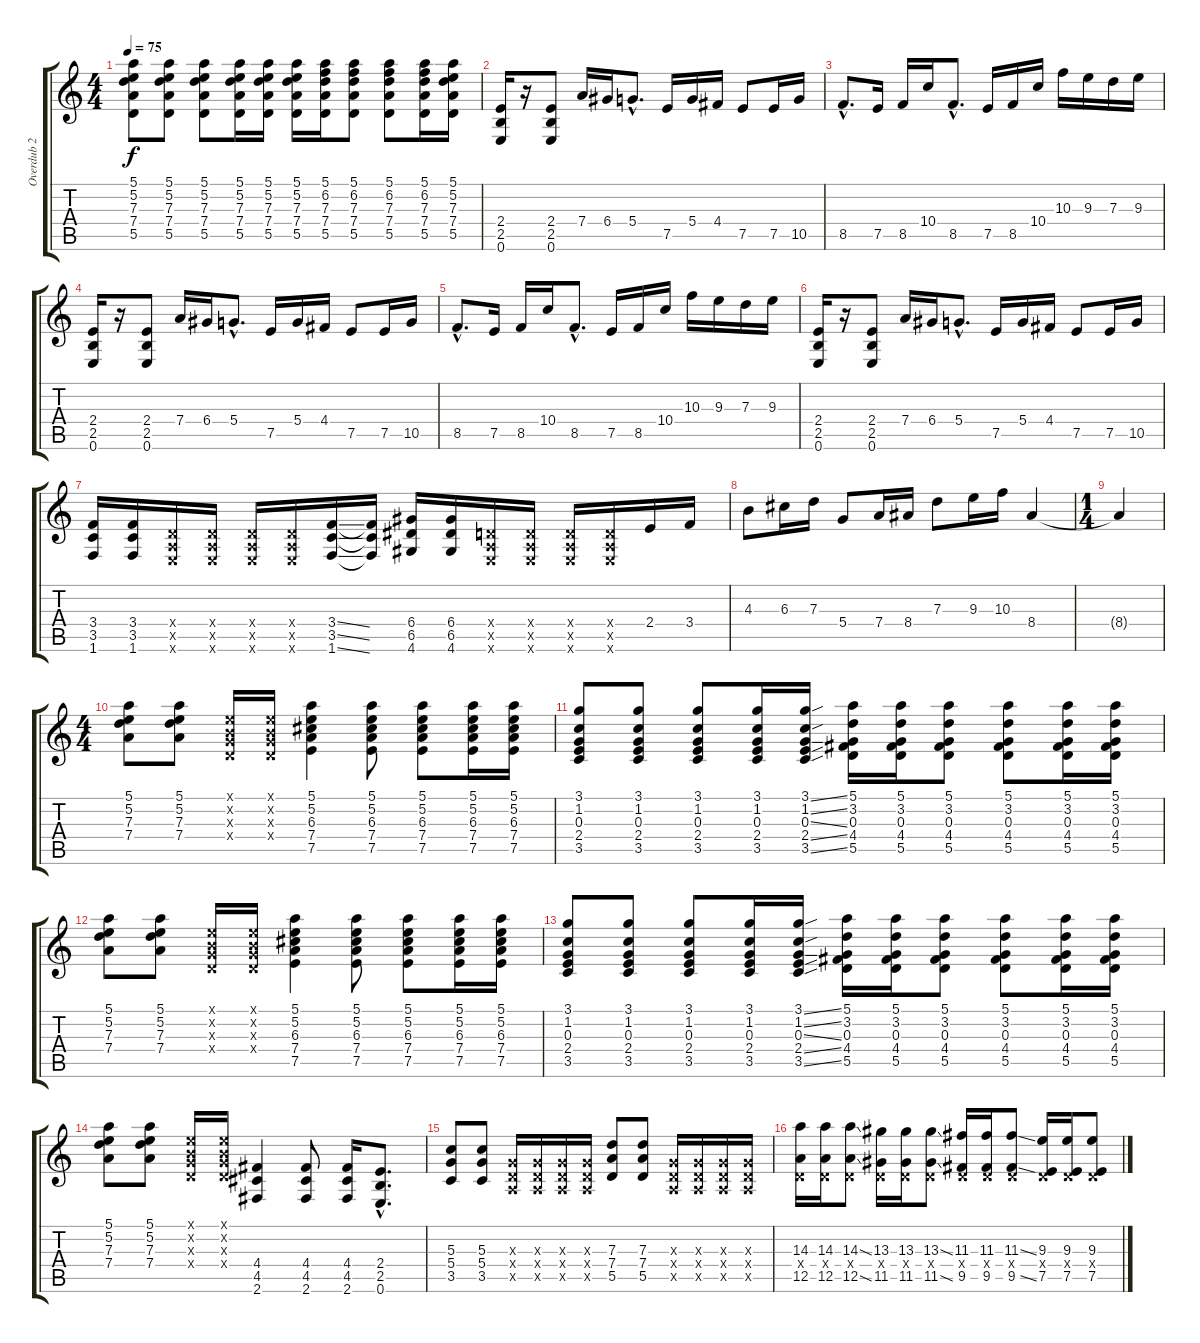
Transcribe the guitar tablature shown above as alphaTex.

\track ("Overdub 2" "Overdub 2") {instrument overdrivenguitar}
\staff {score tabs}
\tuning (E4 B3 G3 D3 A2 E2) {hide}
\ts (4 4)
\tempo 75
\clef g2
\ks c
(5.1 5.2 7.3 7.4 5.5).8{dy f} (5.1 5.2 7.3 7.4 5.5).8 (5.1 5.2 7.3 7.4 5.5).8 (5.1 5.2 7.3 7.4 5.5).16 (5.1 5.2 7.3 7.4 5.5).16 (5.1 5.2 7.3 7.4 5.5).16 (5.1 6.2 7.3 7.4 5.5).16 (5.1 6.2 7.3 7.4 5.5).8 (5.1 6.2 7.3 7.4 5.5).8 (5.1 6.2 7.3 7.4 5.5).16 (5.1 5.2 7.3 7.4 5.5).16 |
(2.4 2.5 0.6).16{volume 13} r.16 (2.4 2.5 0.6).8 7.4.16 6.4.16 5.4{hac}.8{d} 7.5.16 5.4.16 4.4.16 7.5.8 7.5.16 10.5.16 |
8.5{hac}.8{d} 7.5.16 8.5.16 10.4.16 8.5{hac}.8{d} 7.5.16 8.5.16 10.4.16 10.3.16 9.3.16 7.3.16 9.3.16 |
(2.4 2.5 0.6).16 r.16 (2.4 2.5 0.6).8 7.4.16 6.4.16 5.4{hac}.8{d} 7.5.16 5.4.16 4.4.16 7.5.8 7.5.16 10.5.16 |
8.5{hac}.8{d} 7.5.16 8.5.16 10.4.16 8.5{hac}.8{d} 7.5.16 8.5.16 10.4.16 10.3.16 9.3.16 7.3.16 9.3.16 |
(2.4 2.5 0.6).16 r.16 (2.4 2.5 0.6).8 7.4.16 6.4.16 5.4{hac}.8{d} 7.5.16 5.4.16 4.4.16 7.5.8 7.5.16 10.5.16 |
(3.4 3.5 1.6).16 (3.4 3.5 1.6).16 (0.4{x} 0.5{x} 0.6{x}).16 (0.4{x} 0.5{x} 0.6{x}).16 (0.4{x} 0.5{x} 0.6{x}).16 (0.4{x} 0.5{x} 0.6{x}).16 (3.4{ss} 3.5{ss} 1.6{ss}).16 (3.4{t} 3.5{t} 1.6{t}).16 (6.4 6.5 4.6).16 (6.4 6.5 4.6).16 (0.4{x} 0.5{x} 0.6{x}).16 (0.4{x} 0.5{x} 0.6{x}).16 (0.4{x} 0.5{x} 0.6{x}).16 (0.4{x} 0.5{x} 0.6{x}).16 2.4.16 3.4.16 |
4.3.8 6.3.16 7.3.16 5.4.8 7.4.16 8.4.16 7.3.8 9.3.16 10.3.16 8.4.4 |
\ts (1 4)
8.4{t}.4 |
\ts (4 4)
(5.1 5.2 7.3 7.4).8{volume 9} (5.1 5.2 7.3 7.4).8 (0.1{x} 0.2{x} 0.3{x} 0.4{x}).16 (0.1{x} 0.2{x} 0.3{x} 0.4{x}).16 (5.1 5.2 6.3 7.4 7.5).4 (5.1 5.2 6.3 7.4 7.5).8 (5.1 5.2 6.3 7.4 7.5).8 (5.1 5.2 6.3 7.4 7.5).16 (5.1 5.2 6.3 7.4 7.5).16 |
(3.1 1.2 0.3 2.4 3.5).8 (3.1 1.2 0.3 2.4 3.5).8 (3.1 1.2 0.3 2.4 3.5).8 (3.1 1.2 0.3 2.4 3.5).16 (3.1{ss} 1.2{ss} 0.3{ss} 2.4{ss} 3.5{ss}).16 (5.1 3.2 0.3 4.4 5.5).16 (5.1 3.2 0.3 4.4 5.5).16 (5.1 3.2 0.3 4.4 5.5).8 (5.1 3.2 0.3 4.4 5.5).8 (5.1 3.2 0.3 4.4 5.5).16 (5.1 3.2 0.3 4.4 5.5).16 |
(5.1 5.2 7.3 7.4).8 (5.1 5.2 7.3 7.4).8 (0.1{x} 0.2{x} 0.3{x} 0.4{x}).16 (0.1{x} 0.2{x} 0.3{x} 0.4{x}).16 (5.1 5.2 6.3 7.4 7.5).4 (5.1 5.2 6.3 7.4 7.5).8 (5.1 5.2 6.3 7.4 7.5).8 (5.1 5.2 6.3 7.4 7.5).16 (5.1 5.2 6.3 7.4 7.5).16 |
(3.1 1.2 0.3 2.4 3.5).8 (3.1 1.2 0.3 2.4 3.5).8 (3.1 1.2 0.3 2.4 3.5).8 (3.1 1.2 0.3 2.4 3.5).16 (3.1{ss} 1.2{ss} 0.3{ss} 2.4{ss} 3.5{ss}).16 (5.1 3.2 0.3 4.4 5.5).16 (5.1 3.2 0.3 4.4 5.5).16 (5.1 3.2 0.3 4.4 5.5).8 (5.1 3.2 0.3 4.4 5.5).8 (5.1 3.2 0.3 4.4 5.5).16 (5.1 3.2 0.3 4.4 5.5).16 |
(5.1 5.2 7.3 7.4).8 (5.1 5.2 7.3 7.4).8 (0.1{x} 0.2{x} 0.3{x} 0.4{x}).16 (0.1{x} 0.2{x} 0.3{x} 0.4{x}).16 (4.4 4.5 2.6).4 (4.4 4.5 2.6).8 (4.4 4.5 2.6).16 (2.4{hac} 2.5{hac} 0.6{hac}).8{d} |
(5.3 5.4 3.5).8 (5.3 5.4 3.5).8 (0.3{x} 0.4{x} 0.5{x}).16 (0.3{x} 0.4{x} 0.5{x}).16 (0.3{x} 0.4{x} 0.5{x}).16 (0.3{x} 0.4{x} 0.5{x}).16 (7.3 7.4 5.5).8 (7.3 7.4 5.5).8 (0.3{x} 0.4{x} 0.5{x}).16 (0.3{x} 0.4{x} 0.5{x}).16 (0.3{x} 0.4{x} 0.5{x}).16 (0.3{x} 0.4{x} 0.5{x}).16 |
(14.3 0.4{x} 12.5).16 (14.3 0.4{x} 12.5).16 (14.3{ss} 0.4{x} 12.5{ss}).8 (13.3 0.4{x} 11.5).16 (13.3 0.4{x} 11.5).16 (13.3{ss} 0.4{x} 11.5{ss}).8 (11.3 0.4{x} 9.5).16 (11.3 0.4{x} 9.5).16 (11.3{ss} 0.4{x} 9.5{ss}).8 (9.3 0.4{x} 7.5).16 (9.3 0.4{x} 7.5).16 (9.3{ss} 0.4{x} 7.5{ss}).8
